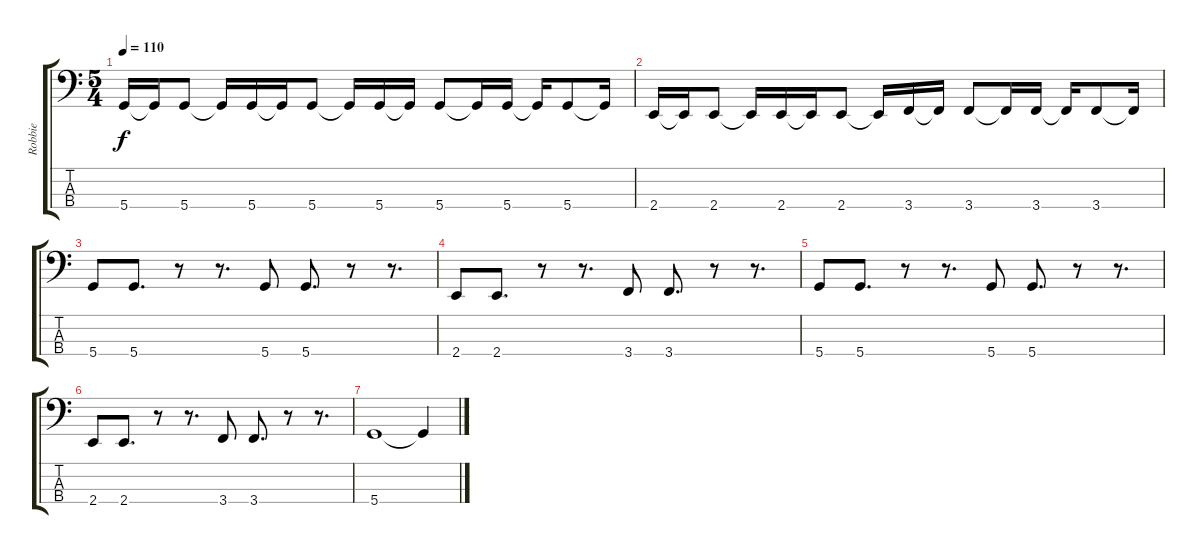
\track ("Robbie" "Robbie") {instrument electricbassfinger}
\staff {score tabs}
\tuning (G2 D2 A1 D1) {hide}
\ts (5 4)
\tempo 110
\clef f4
\ks c
5.4.16{dy f} 5.4{t}.16 5.4.8 5.4{t}.16 5.4.16 5.4{t}.16 5.4.8 5.4{t}.16 5.4.16 5.4{t}.16 5.4.8 5.4{t}.16 5.4.16 5.4{t}.16 5.4.8 5.4{t}.16 |
2.4.16 2.4{t}.16 2.4.8 2.4{t}.16 2.4.16 2.4{t}.16 2.4.8 2.4{t}.16 3.4.16 3.4{t}.16 3.4.8 3.4{t}.16 3.4.16 3.4{t}.16 3.4.8 3.4{t}.16 |
5.4.8 5.4.8{d} r.8 r.8{d} 5.4.8 5.4.8{d} r.8 r.8{d} |
2.4.8 2.4.8{d} r.8 r.8{d} 3.4.8 3.4.8{d} r.8 r.8{d} |
5.4.8 5.4.8{d} r.8 r.8{d} 5.4.8 5.4.8{d} r.8 r.8{d} |
2.4.8 2.4.8{d} r.8 r.8{d} 3.4.8 3.4.8{d} r.8 r.8{d} |
5.4.1 5.4{t}.4
